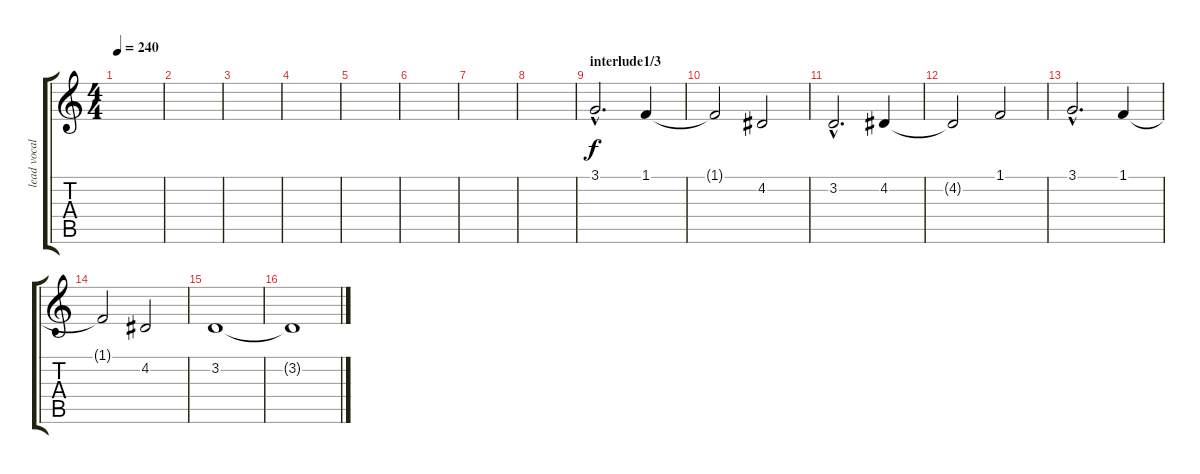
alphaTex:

\track ("lead vocals(fabio lione)" "lead vocal") {instrument flute}
\staff {score tabs}
\tuning (E4 B3 G3 D3 A2 E2) {hide}
\ts (4 4)
\tempo 240
\clef g2
\ks c
|
|
|
|
|
|
|
|
\section ("" "interlude1/3")
3.1{hac}.2{d} 1.1.4 |
1.1{t}.2 4.2.2 |
3.2{hac}.2{d} 4.2.4 |
4.2{t}.2 1.1.2 |
3.1{hac}.2{d} 1.1.4 |
1.1{t}.2 4.2.2 |
3.2.1 |
3.2{t}.1
